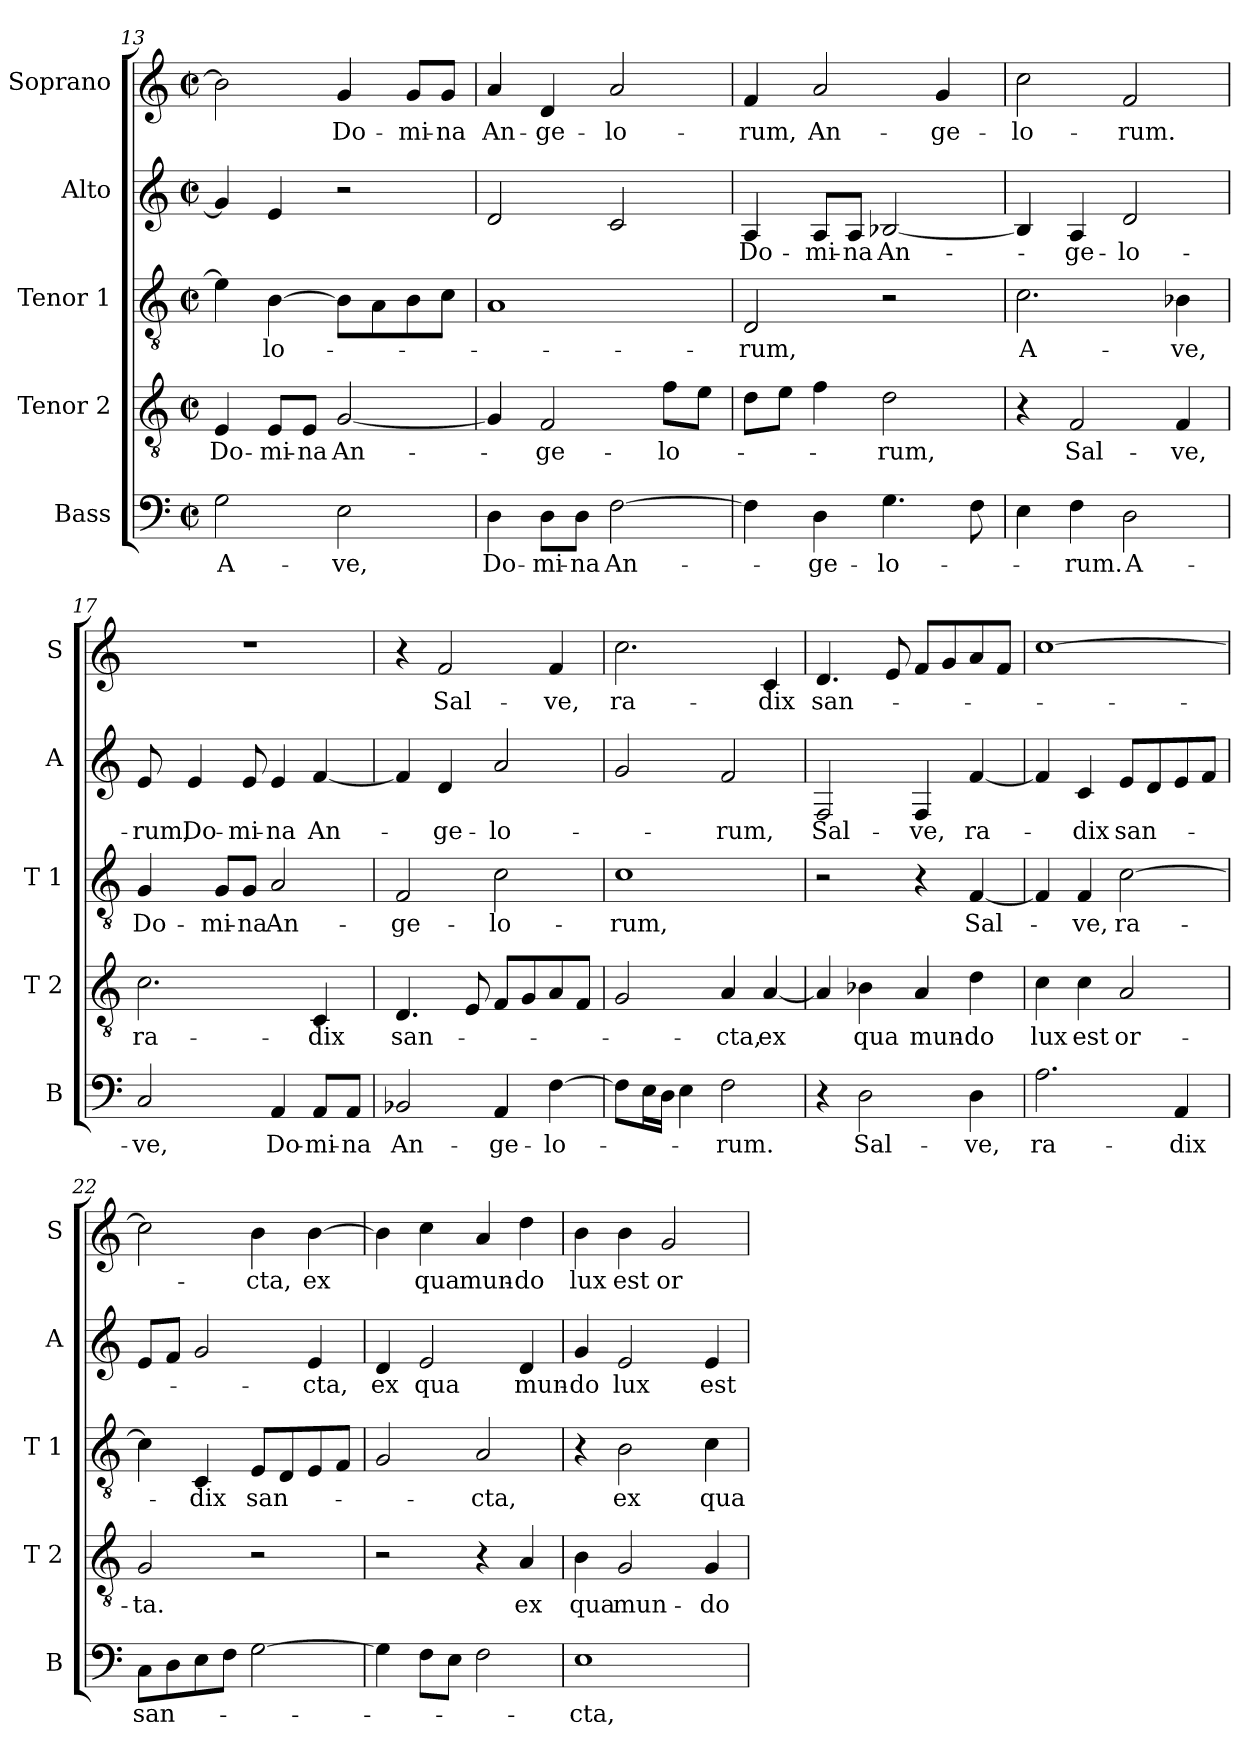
**kern	**text	**kern	**text	**kern	**text	**kern	**text	**kern	**text
*part5	*part5	*part4	*part4	*part3	*part3	*part2	*part2	*part1	*part1
*staff5	*staff5	*staff4	*staff4	*staff3	*staff3	*staff2	*staff2	*staff1	*staff1
*I"Bass	*	*I"Tenor 2	*	*I"Tenor 1	*	*I"Alto	*	*I"Soprano	*
*I'B	*	*I'T 2	*	*I'T 1	*	*I'A	*	*I'S	*
*clefF4	*	*clefGv2	*	*clefGv2	*	*clefG2	*	*clefG2	*
*k[]	*	*k[]	*	*k[]	*	*k[]	*	*k[]	*
*C:	*	*C:	*	*C:	*	*C:	*	*C:	*
*M2/2	*	*M2/2	*	*M2/2	*	*M2/2	*	*M2/2	*
*met(c|)	*	*met(c|)	*	*met(c|)	*	*met(c|)	*	*met(c|)	*
=13	=13	=13	=13	=13	=13	=13	=13	=13	=13
2G\	A-	4E/	Do-	4e\]	.	4g/]	.	2b\]	.
.	.	8E/L	-mi-	[4B\	-lo-	4e/	.	.	.
.	.	8E/J	-na	.	.	.	.	.	.
2E\	-ve,	[2G/	An-	8B\L]	.	2r	.	4g/	Do-
.	.	.	.	8A\	.	.	.	.	.
.	.	.	.	8B\	.	.	.	8g/L	-mi-
.	.	.	.	8c\J	.	.	.	8g/J	-na
=14	=14	=14	=14	=14	=14	=14	=14	=14	=14
4D\	Do-	4G/]	.	1A	.	2d/	.	4a/	An-
8D\L	-mi-	2F/	-ge-	.	.	.	.	4d/	-ge-
8D\J	-na	.	.	.	.	.	.	.	.
[2F\	An-	.	.	.	.	2c/	.	2a/	-lo-
.	.	8f\L	-lo-	.	.	.	.	.	.
.	.	8e\J	.	.	.	.	.	.	.
!!LO:LB:g=z
=15	=15	=15	=15	=15	=15	=15	=15	=15	=15
4F\]	.	8d\L	.	2D/	-rum,	4A/	Do-	4f/	-rum,
.	.	8e\J	.	.	.	.	.	.	.
4D\	-ge-	4f\	.	.	.	8A/L	-mi-	2a/	An-
.	.	.	.	.	.	8A/J	-na	.	.
4.G\	-lo-	2d\	-rum,	2r	.	[2B-X/	An-	.	.
.	.	.	.	.	.	.	.	4g/	-ge-
8F\	.	.	.	.	.	.	.	.	.
=16	=16	=16	=16	=16	=16	=16	=16	=16	=16
4E\	.	4r	.	2.c\	A-	4B-/]	.	2cc\	-lo-
4F\	-rum.	2F/	Sal-	.	.	4A/	-ge-	.	.
2D\	A-	.	.	.	.	2d/	-lo-	2f/	-rum.
.	.	4F/	-ve,	4B-X\	-ve,	.	.	.	.
=17	=17	=17	=17	=17	=17	=17	=17	=17	=17
2C/	-ve,	2.c\	ra-	4G/	Do-	8e/	-rum,	1r	.
.	.	.	.	.	.	4e/	Do-	.	.
.	.	.	.	8G/L	-mi-	.	.	.	.
.	.	.	.	8G/J	-na	8e/	-mi-	.	.
4AA/	Do-	.	.	2A/	An-	4e/	-na	.	.
8AA/L	-mi-	4C/	-dix	.	.	[4f/	An-	.	.
8AA/J	-na	.	.	.	.	.	.	.	.
=18	=18	=18	=18	=18	=18	=18	=18	=18	=18
2BB-X/	An-	4.D/	san-	2F/	-ge-	4f/]	.	4r	.
.	.	.	.	.	.	4d/	-ge-	2f/	Sal-
.	.	8E/	.	.	.	.	.	.	.
4AA/	-ge-	8F/L	.	2c\	-lo-	2a/	-lo-	.	.
.	.	8G/	.	.	.	.	.	.	.
[4F\	-lo-	8A/	.	.	.	.	.	4f/	-ve,
.	.	8F/J	.	.	.	.	.	.	.
!!LO:PB:g=z
=19	=19	=19	=19	=19	=19	=19	=19	=19	=19
8F\L]	.	2G/	.	1c	-rum,	2g/	.	2.cc\	ra-
16E\L	.	.	.	.	.	.	.	.	.
16D\JJ	.	.	.	.	.	.	.	.	.
4E\	.	.	.	.	.	.	.	.	.
2F\	-rum.	4A/	-cta,	.	.	2f/	-rum,	.	.
.	.	[4A/	ex	.	.	.	.	4c/	-dix
=20	=20	=20	=20	=20	=20	=20	=20	=20	=20
4r	.	4A/]	.	2r	.	2F/	Sal-	4.d/	san-
2D\	Sal-	4B-X\	qua	.	.	.	.	.	.
.	.	.	.	.	.	.	.	8e/	.
.	.	4A/	mun-	4r	.	4F/	-ve,	8f/L	.
.	.	.	.	.	.	.	.	8g/	.
4D\	-ve,	4d\	-do	[4F/	Sal-	[4f/	ra-	8a/	.
.	.	.	.	.	.	.	.	8f/J	.
=21	=21	=21	=21	=21	=21	=21	=21	=21	=21
2.A\	ra-	4c\	lux	4F/]	.	4f/]	.	[1cc	.
.	.	4c\	est	4F/	-ve,	4c/	-dix	.	.
.	.	2A/	or-	[2c\	ra-	8e/L	san-	.	.
.	.	.	.	.	.	8d/	.	.	.
4AA/	-dix	.	.	.	.	8e/	.	.	.
.	.	.	.	.	.	8f/J	.	.	.
=22	=22	=22	=22	=22	=22	=22	=22	=22	=22
8C\L	san-	2G/	-ta.	4c\]	.	8e/L	.	2cc\]	.
8D\	.	.	.	.	.	8f/J	.	.	.
8E\	.	.	.	4C/	-dix	2g/	.	.	.
8F\J	.	.	.	.	.	.	.	.	.
[2G\	.	2r	.	8E/L	san-	.	.	4b\	-cta,
.	.	.	.	8D/	.	.	.	.	.
.	.	.	.	8E/	.	4e/	-cta,	[4b\	ex
.	.	.	.	8F/J	.	.	.	.	.
=23	=23	=23	=23	=23	=23	=23	=23	=23	=23
4G\]	.	2r	.	2G/	.	4d/	ex	4b\]	.
8F\L	.	.	.	.	.	2e/	qua	4cc\	qua
8E\J	.	.	.	.	.	.	.	.	.
2F\	.	4r	.	2A/	-cta,	.	.	4a/	mun-
.	.	4A/	ex	.	.	4d/	mun-	4dd\	-do
!!LO:LB:g=z
=24	=24	=24	=24	=24	=24	=24	=24	=24	=24
1E	-cta,	4B\	qua	4r	.	4g/	-do	4b\	lux
.	.	2G/	mun-	2B\	ex	2e/	lux	4b\	est
.	.	.	.	.	.	.	.	2g/	or-
.	.	4G/	-do	4c\	qua	4e/	est	.	.
=	=	=	=	=	=	=	=	=	=
*-	*-	*-	*-	*-	*-	*-	*-	*-	*-
